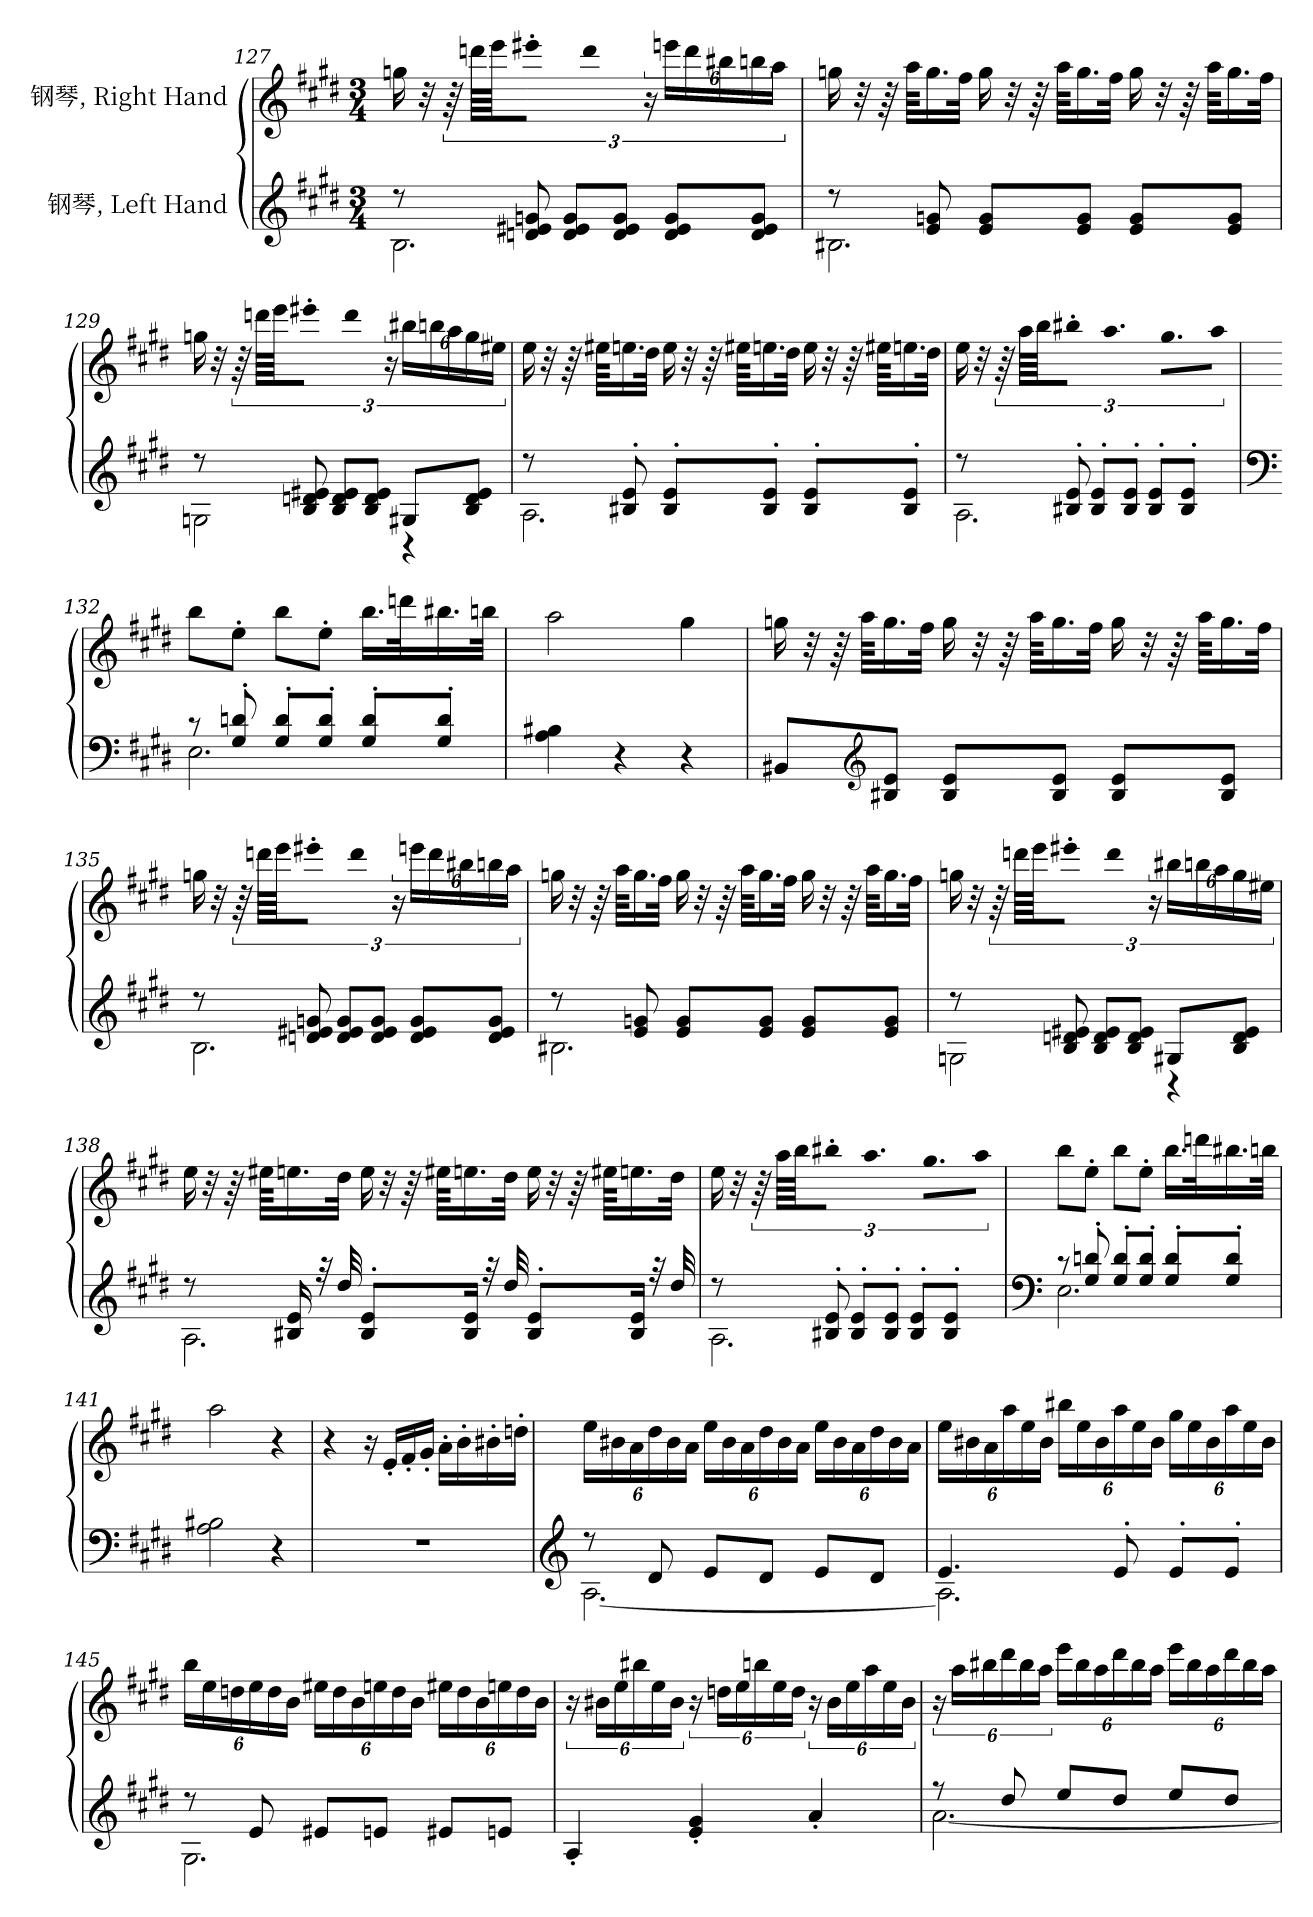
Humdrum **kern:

**kern	**kern
*part2	*part1
*staff2	*staff1
*I"钢琴, Left Hand	*I"钢琴, Right Hand
!!LO:PB:g=z
*clefG2	*clefG2
*k[f#c#g#d#]	*k[f#c#g#d#]
*M3/4	*M3/4
=127	=127
*^	*
8r	2.B\	16ggn\
.	.	32r
.	.	96r
.	.	96dddn\LLLL
.	.	96eee\JJJ
8dn/ 8e#X/ 8gn/	.	8eee#X'\J
8d/ 8e#/ 8g/L	.	4ddd\
8d/ 8e#/ 8g/J	.	.
8d/ 8e#/ 8g/L	.	24r
.	.	24eeen\LL
.	.	24ddd\
*	*	*Xbrackettup
8d/ 8e#/ 8g/J	.	24bb#X\
.	.	24bbn\
.	.	24aa\JJ
=128	=128	=128
8r	2.B#X\	16ggn\
.	.	32r
.	.	64r
.	.	64aa\KKLL
8e/ 8gn/	.	16.gg\
.	.	32ff#\JJk
8e/ 8g/L	.	16gg\
.	.	32r
.	.	64r
.	.	64aa\KKLL
8e/ 8g/J	.	16.gg\
.	.	32ff#\JJk
8e/ 8g/L	.	16gg\
.	.	32r
.	.	64r
.	.	64aa\KKLL
8e/ 8g/J	.	16.gg\
.	.	32ff#\JJk
!!LO:LB:g=z
=129	=129	=129
8r	2Gn\	16ggn\
.	.	32r
*	*	*brackettup
.	.	96r
.	.	96dddn\LLLL
.	.	96eee\JJJ
8B/ 8dn/ 8e#X/	.	8eee#X'\J
8B/ 8d/ 8e#/L	.	4ddd\
8B/ 8d/ 8e#/J	.	.
8G#X/L	4r	24r
.	.	24bb#X\LL
.	.	24bbn\
*	*	*Xbrackettup
8B/ 8d/ 8e#/J	.	24aa\
.	.	24gg\
.	.	24ee#X\JJ
!!LO:LB:g=z
=130	=130	=130
8r	2.A\	16ee\
.	.	32r
.	.	64r
.	.	64ee#X\KKLL
8B#X/' 8e/'	.	16.een\
.	.	32dd#\JJk
8B#/' 8e/'L	.	16ee\
.	.	32r
.	.	64r
.	.	64ee#X\KKLL
8B#/' 8e/'J	.	16.een\
.	.	32dd#\JJk
8B#/' 8e/'L	.	16ee\
.	.	32r
.	.	64r
.	.	64ee#X\KKLL
8B#/' 8e/'J	.	16.een\
.	.	32dd#\JJk
=131	=131	=131
8r	2.A\	16ee\
.	.	32r
*	*	*brackettup
.	.	96r
.	.	96aa\LLLL
.	.	96bb\JJJ
8B#X/' 8e/'	.	8bb#X'\J
8B#/' 8e/'L	.	4.aa\
8B#/' 8e/'J	.	.
8B#/' 8e/'L	.	.
8B#/' 8e/'J	.	16.gg#\LL
.	.	32aa\JJk
!!LO:LB:g=z
=132	=132	=132
*clefF4	*	*
8r	2.E\	8bb\L
8G#/' 8dn/'	.	8ee'\J
8G#/' 8d/'L	.	8bb\L
8G#/' 8d/'J	.	8ee'\J
8G#/' 8d/'L	.	16.bb\LL
.	.	32dddn\K
8G#/' 8d/'J	.	16.bb#X\
.	.	32bbn\JJk
*v	*v	*
=133	=133
4A\ 4B#X\	2aa\
4r	.
4r	4gg#\
=134	=134
8BB#X/L	16ggn\
.	32r
.	64r
.	64aa\KKLL
*clefG2	*
8B#X/ 8e/J	16.gg\
.	32ff#\JJk
8B#/ 8e/L	16gg\
.	32r
.	64r
.	64aa\KKLL
8B#/ 8e/J	16.gg\
.	32ff#\JJk
8B#/ 8e/L	16gg\
.	32r
.	64r
.	64aa\KKLL
8B#/ 8e/J	16.gg\
.	32ff#\JJk
!!LO:LB:g=z
=135	=135
*^	*
8r	2.B\	16ggn\
.	.	32r
.	.	96r
.	.	96dddn\LLLL
.	.	96eee\JJJ
8dn/ 8e#X/ 8gn/	.	8eee#X'\J
8d/ 8e#/ 8g/L	.	4ddd\
8d/ 8e#/ 8g/J	.	.
8d/ 8e#/ 8g/L	.	24r
.	.	24eeen\LL
.	.	24ddd\
*	*	*Xbrackettup
8d/ 8e#/ 8g/J	.	24bb#X\
.	.	24bbn\
.	.	24aa\JJ
=136	=136	=136
8r	2.B#X\	16ggn\
.	.	32r
.	.	64r
.	.	64aa\KKLL
8e/ 8gn/	.	16.gg\
.	.	32ff#\JJk
8e/ 8g/L	.	16gg\
.	.	32r
.	.	64r
.	.	64aa\KKLL
8e/ 8g/J	.	16.gg\
.	.	32ff#\JJk
8e/ 8g/L	.	16gg\
.	.	32r
.	.	64r
.	.	64aa\KKLL
8e/ 8g/J	.	16.gg\
.	.	32ff#\JJk
!!LO:LB:g=z
=137	=137	=137
8r	2Gn\	16ggn\
.	.	32r
*	*	*brackettup
.	.	96r
.	.	96dddn\LLLL
.	.	96eee\JJJ
8B/ 8dn/ 8e#X/	.	8eee#X'\J
8B/ 8d/ 8e#/L	.	4ddd\
8B/ 8d/ 8e#/J	.	.
*	*	*MM63
8G#X/L	4r	24r
.	.	24bb#X\LL
.	.	24bbn\
*	*	*Xbrackettup
8B/ 8d/ 8e#/J	.	24aa\
.	.	24gg\
.	.	24ee#X\JJ
!!LO:PB:g=z
=138	=138	=138
*	*	*MM66
8r	2.A\	16ee\
.	.	32r
.	.	64r
.	.	64ee#X\KKLL
16B#X/ 16e/	.	16.een\
32r	.	.
32dd#/	.	32dd#\JJk
8B#/' 8e/'L	.	16ee\
.	.	32r
.	.	64r
.	.	64ee#X\KKLL
16B#/ 16e/Jk	.	16.een\
32r	.	.
32dd#/	.	32dd#\JJk
8B#/' 8e/'L	.	16ee\
.	.	32r
.	.	64r
.	.	64ee#X\KKLL
16B#/ 16e/Jk	.	16.een\
32r	.	.
32dd#/	.	32dd#\JJk
!!LO:LB:g=z
=139	=139	=139
8r	2.A\	16ee\
.	.	32r
*	*	*brackettup
.	.	96r
.	.	96aa\LLLL
.	.	96bb\JJJ
8B#X/' 8e/'	.	8bb#X'\J
8B#/' 8e/'L	.	4.aa\
8B#/' 8e/'J	.	.
8B#/' 8e/'L	.	.
8B#/' 8e/'J	.	16.gg#\LL
.	.	32aa\JJk
=140	=140	=140
*clefF4	*	*
8r	2.E\	8bb\L
8G#/' 8dn/'	.	8ee'\J
8G#/' 8d/'L	.	8bb\L
8G#/' 8d/'J	.	8ee'\J
8G#/' 8d/'L	.	16.bb\LL
.	.	32dddn\K
8G#/' 8d/'J	.	16.bb#X\
.	.	32bbn\JJk
*v	*v	*
=141	=141
2A\ 2B#X\	2aa\
4r	4r
!!LO:LB:g=z
=142	=142
*	*MM86
2.r	4r
.	16r
.	16e'/LL
.	16f#'/
.	16g#'/JJ
.	16a'\LL
.	16b'\
.	16b#X'\
.	16ddn'\JJ
=143	=143
*clefG2	*
*^	*
*	*	*Xbrackettup
8r	[2.A\	24ee\LL
.	.	24b#X\
.	.	24a\
8d#/	.	24dd#\
.	.	24b#\
.	.	24a\JJ
8e/L	.	24ee\LL
.	.	24b#\
.	.	24a\
8d#/J	.	24dd#\
.	.	24b#\
.	.	24a\JJ
8e/L	.	24ee\LL
.	.	24b#\
.	.	24a\
8d#/J	.	24dd#\
.	.	24b#\
.	.	24a\JJ
!!LO:LB:g=z
=144	=144	=144
4.e/	2.A\]	24ee\LL
.	.	24b#X\
.	.	24a\
.	.	24aa\
.	.	24ee\
.	.	24b#\JJ
.	.	24bb#X\LL
.	.	24ee\
.	.	24b#\
8e'/	.	24aa\
.	.	24ee\
.	.	24b#\JJ
8e'/L	.	24gg#\LL
.	.	24ee\
.	.	24b#\
8e'/J	.	24aa\
.	.	24ee\
.	.	24b#\JJ
=145	=145	=145
8r	2.G#\	24bb\LL
.	.	24ee\
.	.	24ddn\
8e/	.	24ee\
.	.	24dd\
.	.	24b\JJ
8e#X/L	.	24ee#X\LL
.	.	24dd\
.	.	24b\
8en/J	.	24een\
.	.	24dd\
.	.	24b\JJ
8e#X/L	.	24ee#X\LL
.	.	24dd\
.	.	24b\
8en/J	.	24een\
.	.	24dd\
.	.	24b\JJ
*v	*v	*
!!LO:LB:g=z
=146	=146
*	*brackettup
4A'/	24r
.	24b#X\LL
.	24ee\
*	*Xbrackettup
.	24bb#X\
.	24ee\
.	24b#\JJ
*	*brackettup
4e/' 4g#/'	24r
.	24ddn\LL
.	24ee\
*	*Xbrackettup
.	24bbn\
.	24ee\
.	24dd\JJ
*	*brackettup
4a'/	24r
.	24b#\LL
.	24ee\
*	*Xbrackettup
.	24aa\
.	24ee\
.	24b#\JJ
!!LO:LB:g=z
=147	=147
*^	*
*	*	*brackettup
8r	[2.a\	24r
.	.	24aa\LL
.	.	24bb#X\
*	*	*Xbrackettup
8dd#/	.	24ddd#\
.	.	24bb#\
.	.	24aa\JJ
8ee/L	.	24eee\LL
.	.	24bb#\
.	.	24aa\
8dd#/J	.	24ddd#\
.	.	24bb#\
.	.	24aa\JJ
8ee/L	.	24eee\LL
.	.	24bb#\
.	.	24aa\
8dd#/J	.	24ddd#\
.	.	24bb#\
.	.	24aa\JJ
*v	*v	*
=	=
*-	*-
